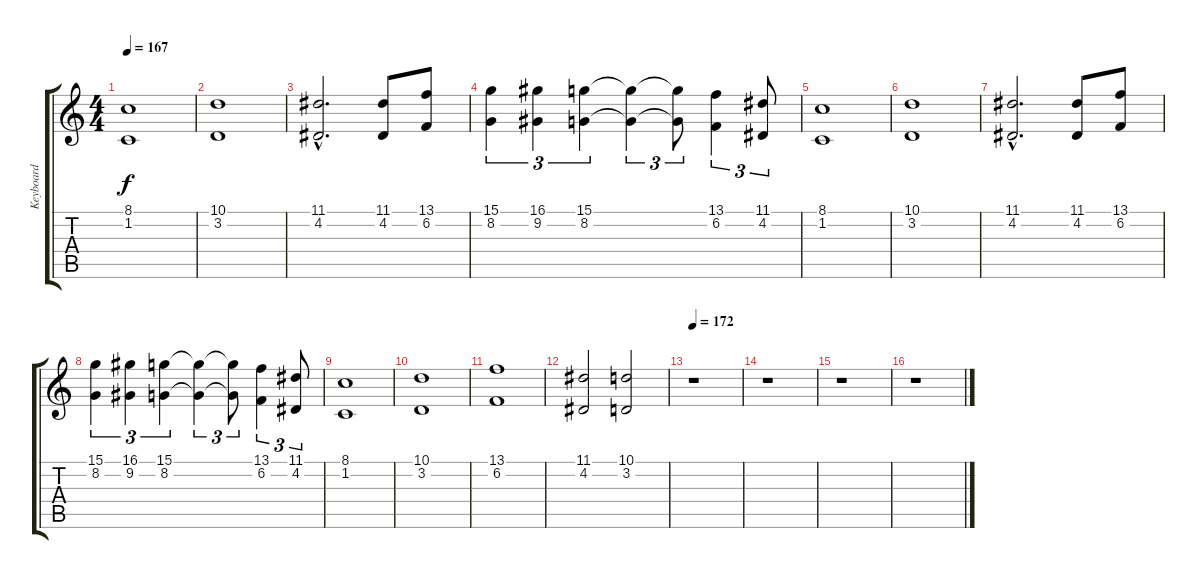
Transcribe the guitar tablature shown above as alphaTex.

\track ("Keyboard" "Keyboard") {instrument pad4choir}
\staff {score tabs}
\tuning (E4 B3 G3 D3 A2 E2) {hide}
\ts (4 4)
\tempo 167
\clef g2
\ks c
(8.1 1.2).1{dy f} |
(10.1 3.2).1 |
(11.1{hac} 4.2{hac}).2{d} (11.1 4.2).8 (13.1 6.2).8 |
(15.1 8.2).4{tu (3 2)} (16.1 9.2).4{tu (3 2)} (15.1 8.2).4{tu (3 2)} (15.1{t} 8.2{t}).4{tu (3 2)} (15.1{t} 8.2{t}).8{tu (3 2)} (13.1 6.2).4{tu (3 2)} (11.1 4.2).8{tu (3 2)} |
(8.1 1.2).1 |
(10.1 3.2).1 |
(11.1{hac} 4.2{hac}).2{d} (11.1 4.2).8 (13.1 6.2).8 |
(15.1 8.2).4{tu (3 2)} (16.1 9.2).4{tu (3 2)} (15.1 8.2).4{tu (3 2)} (15.1{t} 8.2{t}).4{tu (3 2)} (15.1{t} 8.2{t}).8{tu (3 2)} (13.1 6.2).4{tu (3 2)} (11.1 4.2).8{tu (3 2)} |
(8.1 1.2).1 |
(10.1 3.2).1 |
(13.1 6.2).1 |
(11.1 4.2).2 (10.1 3.2).2 |
\tempo 172
r.1 |
r.1 |
r.1 |
r.1
